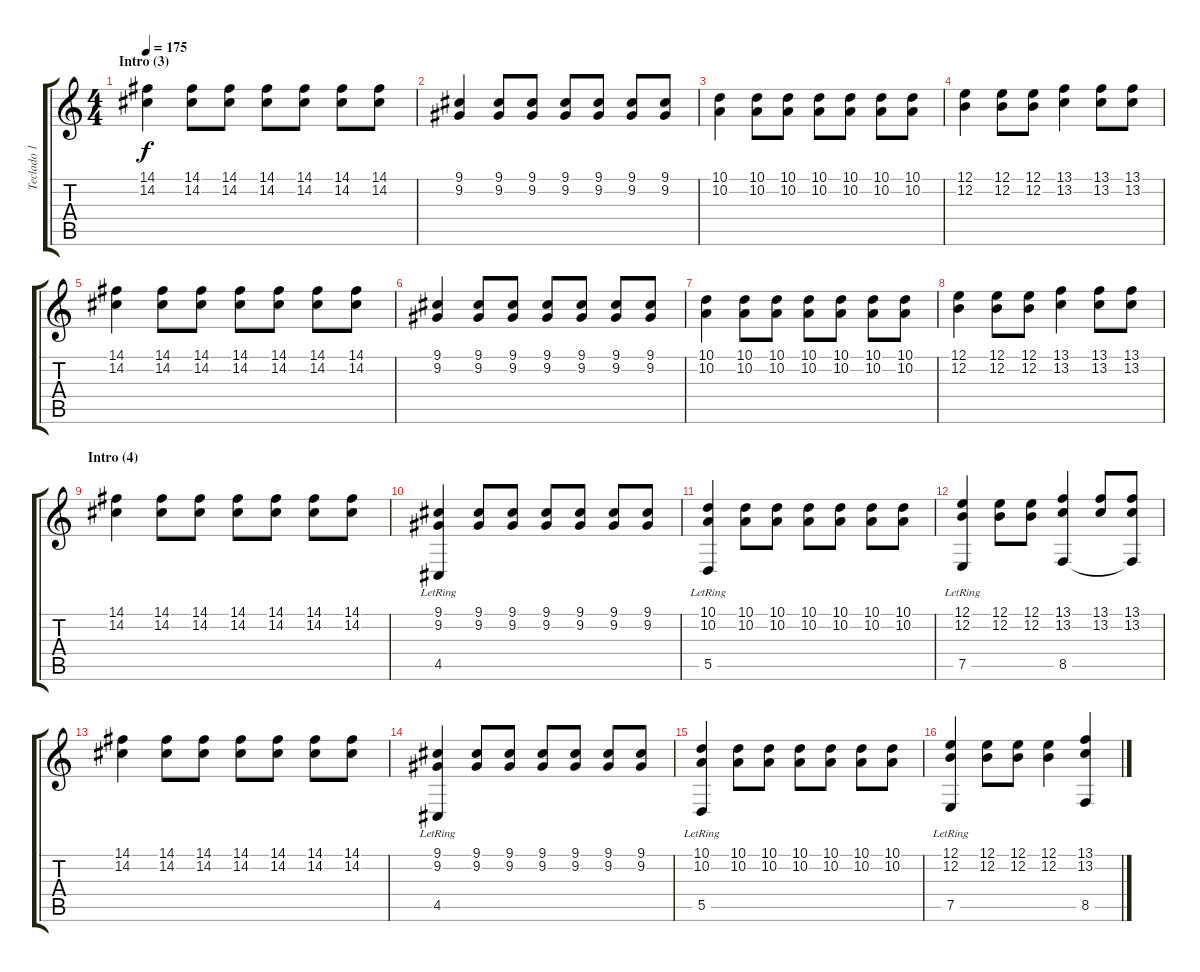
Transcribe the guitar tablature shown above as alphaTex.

\track ("Teclado 1" "Teclado 1") {instrument brightacousticpiano}
\staff {score tabs}
\tuning (E4 B3 G3 D3 A2 E2) {hide}
\ts (4 4)
\section ("" "Intro (3)")
\tempo 175
\clef g2
\ks c
(14.1 14.2).4{dy f} (14.1 14.2).8 (14.1 14.2).8 (14.1 14.2).8 (14.1 14.2).8 (14.1 14.2).8 (14.1 14.2).8 |
(9.1 9.2).4 (9.1 9.2).8 (9.1 9.2).8 (9.1 9.2).8 (9.1 9.2).8 (9.1 9.2).8 (9.1 9.2).8 |
(10.1 10.2).4 (10.1 10.2).8 (10.1 10.2).8 (10.1 10.2).8 (10.1 10.2).8 (10.1 10.2).8 (10.1 10.2).8 |
(12.1 12.2).4 (12.1 12.2).8 (12.1 12.2).8 (13.1 13.2).4 (13.1 13.2).8 (13.1 13.2).8 |
(14.1 14.2).4 (14.1 14.2).8 (14.1 14.2).8 (14.1 14.2).8 (14.1 14.2).8 (14.1 14.2).8 (14.1 14.2).8 |
(9.1 9.2).4 (9.1 9.2).8 (9.1 9.2).8 (9.1 9.2).8 (9.1 9.2).8 (9.1 9.2).8 (9.1 9.2).8 |
(10.1 10.2).4 (10.1 10.2).8 (10.1 10.2).8 (10.1 10.2).8 (10.1 10.2).8 (10.1 10.2).8 (10.1 10.2).8 |
(12.1 12.2).4 (12.1 12.2).8 (12.1 12.2).8 (13.1 13.2).4 (13.1 13.2).8 (13.1 13.2).8 |
\section ("" "Intro (4)")
(14.1 14.2).4 (14.1 14.2).8 (14.1 14.2).8 (14.1 14.2).8 (14.1 14.2).8 (14.1 14.2).8 (14.1 14.2).8 |
(9.1 9.2 4.5{lr}).4 (9.1 9.2).8 (9.1 9.2).8 (9.1 9.2).8 (9.1 9.2).8 (9.1 9.2).8 (9.1 9.2).8 |
(10.1 10.2 5.5{lr}).4 (10.1 10.2).8 (10.1 10.2).8 (10.1 10.2).8 (10.1 10.2).8 (10.1 10.2).8 (10.1 10.2).8 |
(12.1 12.2 7.5{lr}).4 (12.1 12.2).8 (12.1 12.2).8 (13.1 13.2 8.5).4 (13.1 13.2).8 (13.1 13.2 8.5{t}).8 |
(14.1 14.2).4 (14.1 14.2).8 (14.1 14.2).8 (14.1 14.2).8 (14.1 14.2).8 (14.1 14.2).8 (14.1 14.2).8 |
(9.1 9.2 4.5{lr}).4 (9.1 9.2).8 (9.1 9.2).8 (9.1 9.2).8 (9.1 9.2).8 (9.1 9.2).8 (9.1 9.2).8 |
(10.1 10.2 5.5{lr}).4 (10.1 10.2).8 (10.1 10.2).8 (10.1 10.2).8 (10.1 10.2).8 (10.1 10.2).8 (10.1 10.2).8 |
(12.1 12.2 7.5{lr}).4 (12.1 12.2).8 (12.1 12.2).8 (12.1 12.2).4 (13.1 13.2 8.5).4
